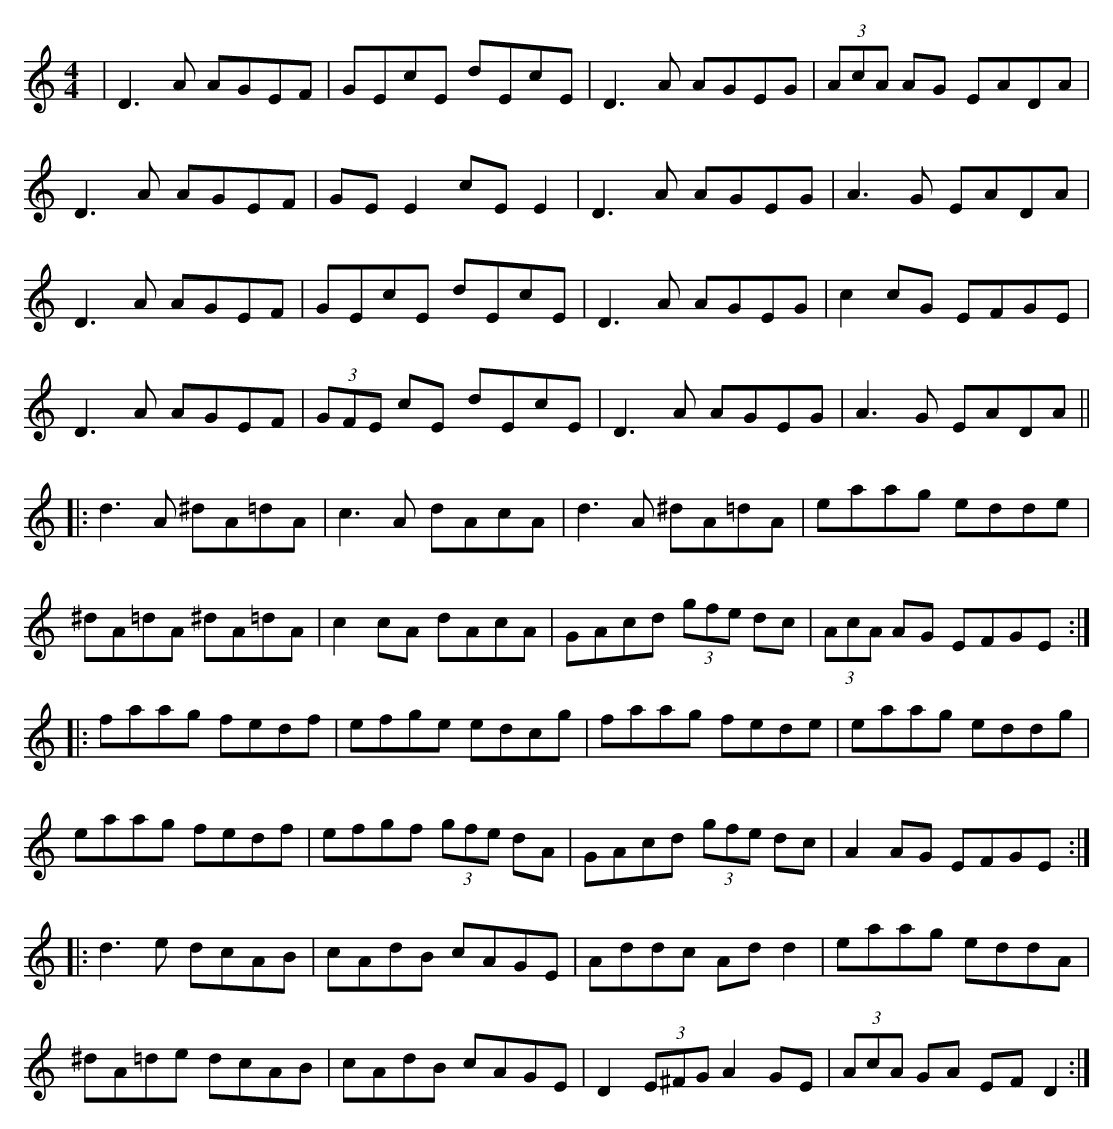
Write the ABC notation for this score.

X:1
M:4/4
K:Ddor
|D3A AGEF|GEcE dEcE|D3A AGEG|(3AcA AG EADA|
D3A AGEF|GE E2 cE E2|D3A AGEG|A3G EADA|
D3A AGEF|GEcE dEcE|D3A AGEG|c2 cG EFGE|
D3A AGEF|(3GFE cE dEcE|D3A AGEG|A3G EADA||
|:d3A ^dA=dA|c3A dAcA|d3A ^dA=dA|eaag edde|
^dA=dA ^dA=dA|c2 cA dAcA|GAcd (3gfe dc|(3AcA AG EFGE:|
|:faag fedf|efge edcg|faag fede|eaag eddg|
eaag fedf|efgf (3gfe dA|GAcd (3gfe dc|A2 AG EFGE:|
|:d3e dcAB|cAdB cAGE|Addc Ad d2|eaag eddA|
^dA=de dcAB|cAdB cAGE|D2 (3E^FG A2 GE|(3AcA GA EF D2:|
